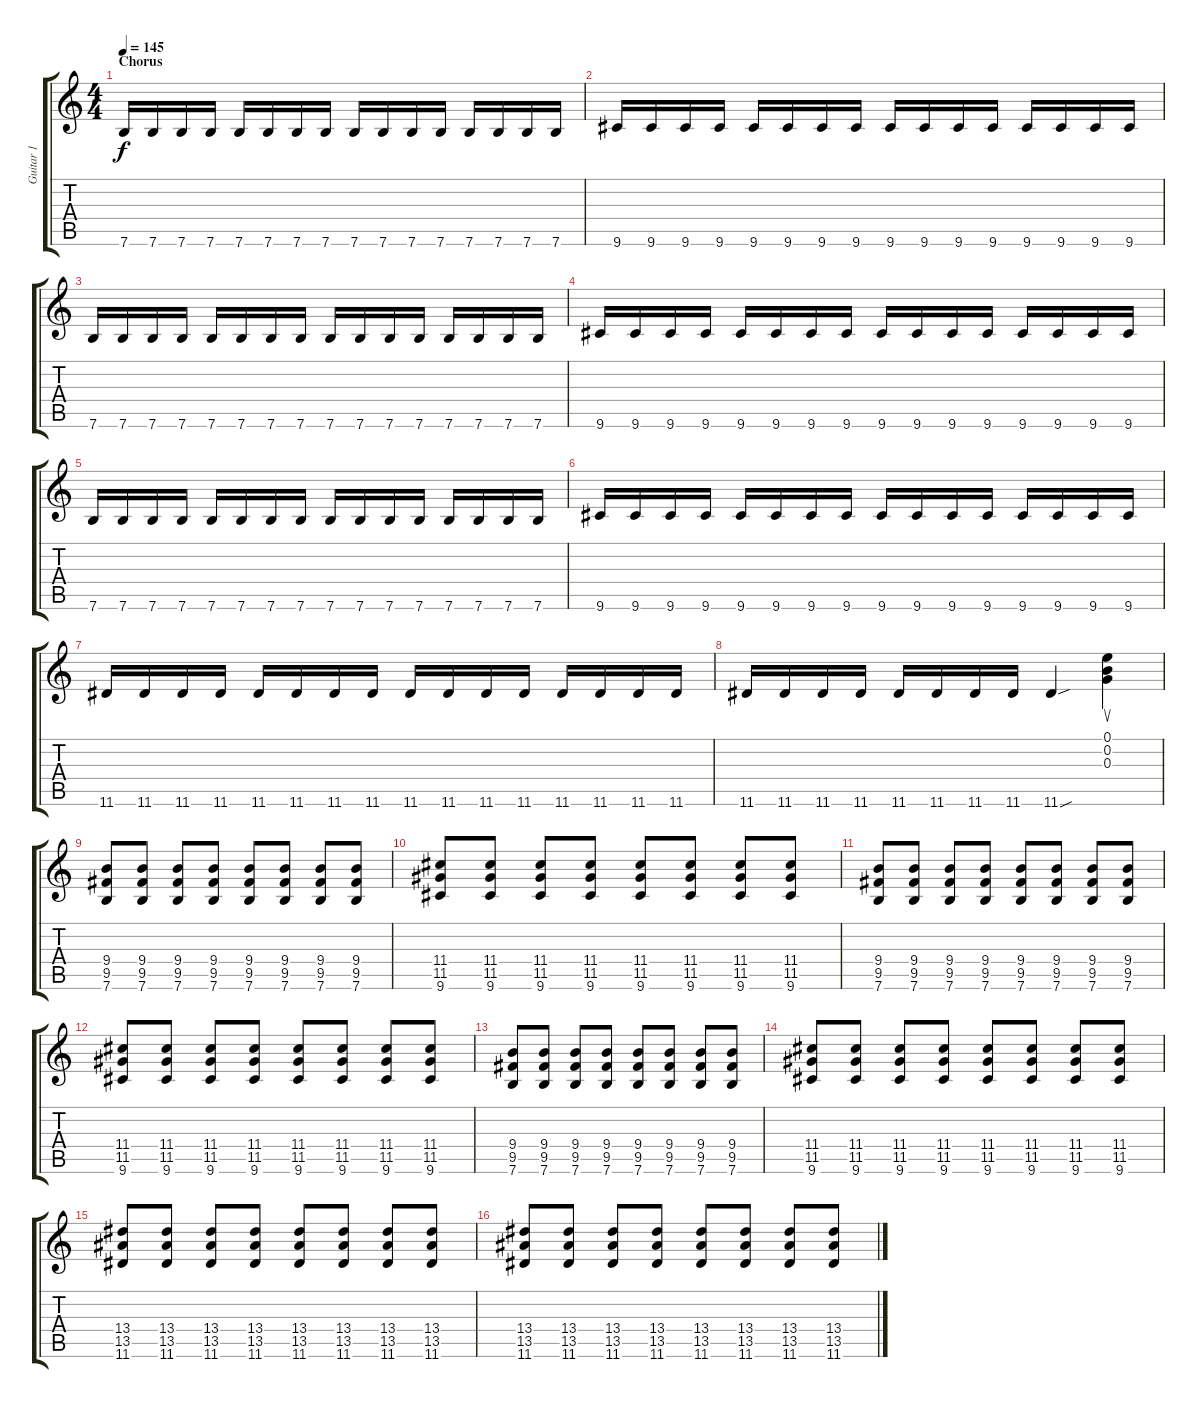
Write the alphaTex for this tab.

\track ("Guitar 1" "Guitar 1") {instrument overdrivenguitar}
\staff {score tabs}
\tuning (E4 B3 G3 D3 A2 E2) {hide}
\ts (4 4)
\section ("" "Chorus")
\tempo 145
\clef g2
\ks c
7.6.16{dy f} 7.6.16 7.6.16 7.6.16 7.6.16 7.6.16 7.6.16 7.6.16 7.6.16 7.6.16 7.6.16 7.6.16 7.6.16 7.6.16 7.6.16 7.6.16 |
9.6.16 9.6.16 9.6.16 9.6.16 9.6.16 9.6.16 9.6.16 9.6.16 9.6.16 9.6.16 9.6.16 9.6.16 9.6.16 9.6.16 9.6.16 9.6.16 |
7.6.16 7.6.16 7.6.16 7.6.16 7.6.16 7.6.16 7.6.16 7.6.16 7.6.16 7.6.16 7.6.16 7.6.16 7.6.16 7.6.16 7.6.16 7.6.16 |
9.6.16 9.6.16 9.6.16 9.6.16 9.6.16 9.6.16 9.6.16 9.6.16 9.6.16 9.6.16 9.6.16 9.6.16 9.6.16 9.6.16 9.6.16 9.6.16 |
7.6.16 7.6.16 7.6.16 7.6.16 7.6.16 7.6.16 7.6.16 7.6.16 7.6.16 7.6.16 7.6.16 7.6.16 7.6.16 7.6.16 7.6.16 7.6.16 |
9.6.16 9.6.16 9.6.16 9.6.16 9.6.16 9.6.16 9.6.16 9.6.16 9.6.16 9.6.16 9.6.16 9.6.16 9.6.16 9.6.16 9.6.16 9.6.16 |
11.6.16 11.6.16 11.6.16 11.6.16 11.6.16 11.6.16 11.6.16 11.6.16 11.6.16 11.6.16 11.6.16 11.6.16 11.6.16 11.6.16 11.6.16 11.6.16 |
11.6.16 11.6.16 11.6.16 11.6.16 11.6.16 11.6.16 11.6.16 11.6.16 11.6{sou}.4 (0.1 0.2 0.3).4{su} |
(9.4 9.5 7.6).8 (9.4 9.5 7.6).8 (9.4 9.5 7.6).8 (9.4 9.5 7.6).8 (9.4 9.5 7.6).8 (9.4 9.5 7.6).8 (9.4 9.5 7.6).8 (9.4 9.5 7.6).8 |
(11.4 11.5 9.6).8 (11.4 11.5 9.6).8 (11.4 11.5 9.6).8 (11.4 11.5 9.6).8 (11.4 11.5 9.6).8 (11.4 11.5 9.6).8 (11.4 11.5 9.6).8 (11.4 11.5 9.6).8 |
(9.4 9.5 7.6).8 (9.4 9.5 7.6).8 (9.4 9.5 7.6).8 (9.4 9.5 7.6).8 (9.4 9.5 7.6).8 (9.4 9.5 7.6).8 (9.4 9.5 7.6).8 (9.4 9.5 7.6).8 |
(11.4 11.5 9.6).8 (11.4 11.5 9.6).8 (11.4 11.5 9.6).8 (11.4 11.5 9.6).8 (11.4 11.5 9.6).8 (11.4 11.5 9.6).8 (11.4 11.5 9.6).8 (11.4 11.5 9.6).8 |
(9.4 9.5 7.6).8 (9.4 9.5 7.6).8 (9.4 9.5 7.6).8 (9.4 9.5 7.6).8 (9.4 9.5 7.6).8 (9.4 9.5 7.6).8 (9.4 9.5 7.6).8 (9.4 9.5 7.6).8 |
(11.4 11.5 9.6).8 (11.4 11.5 9.6).8 (11.4 11.5 9.6).8 (11.4 11.5 9.6).8 (11.4 11.5 9.6).8 (11.4 11.5 9.6).8 (11.4 11.5 9.6).8 (11.4 11.5 9.6).8 |
(13.4 13.5 11.6).8 (13.4 13.5 11.6).8 (13.4 13.5 11.6).8 (13.4 13.5 11.6).8 (13.4 13.5 11.6).8 (13.4 13.5 11.6).8 (13.4 13.5 11.6).8 (13.4 13.5 11.6).8 |
(13.4 13.5 11.6).8 (13.4 13.5 11.6).8 (13.4 13.5 11.6).8 (13.4 13.5 11.6).8 (13.4 13.5 11.6).8 (13.4 13.5 11.6).8 (13.4 13.5 11.6).8 (13.4 13.5 11.6).8
